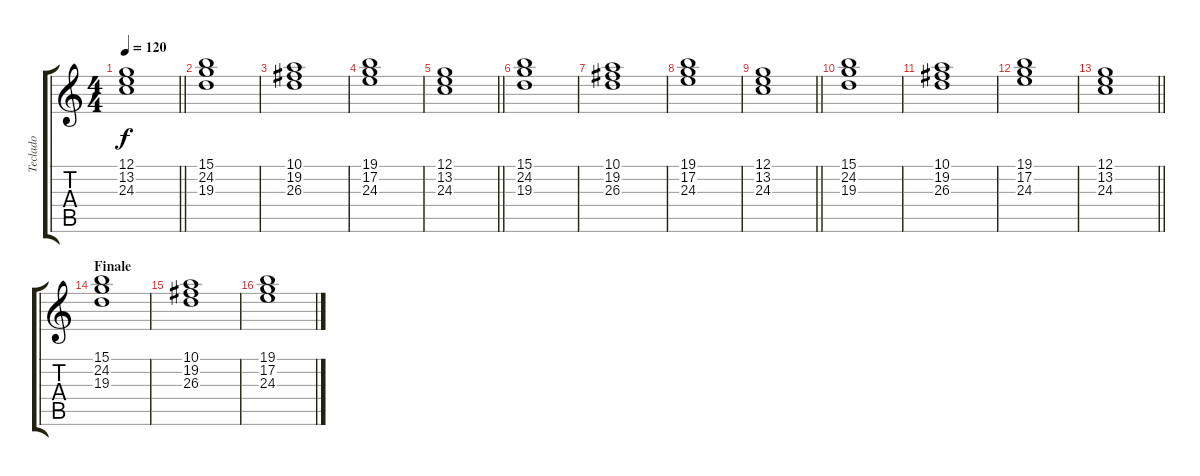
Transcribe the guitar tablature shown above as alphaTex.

\track ("Teclado" "Teclado") {instrument rockorgan}
\staff {score tabs}
\tuning (E4 B3 G3 D3 A2 E2) {hide}
\ts (4 4)
\tempo 120
\clef g2
\barLineRight lightlight
\ks c
(12.1 13.2 24.3).1{dy f} |
(15.1 24.2 19.3).1 |
(10.1 19.2 26.3).1 |
(19.1 17.2 24.3).1 |
\barLineRight lightlight
(12.1 13.2 24.3).1 |
(15.1 24.2 19.3).1 |
(10.1 19.2 26.3).1 |
(19.1 17.2 24.3).1 |
\barLineRight lightlight
(12.1 13.2 24.3).1 |
(15.1 24.2 19.3).1 |
(10.1 19.2 26.3).1 |
(19.1 17.2 24.3).1 |
\barLineRight lightlight
(12.1 13.2 24.3).1 |
\section ("" "Finale")
(15.1 24.2 19.3).1 |
(10.1 19.2 26.3).1 |
(19.1 17.2 24.3).1
